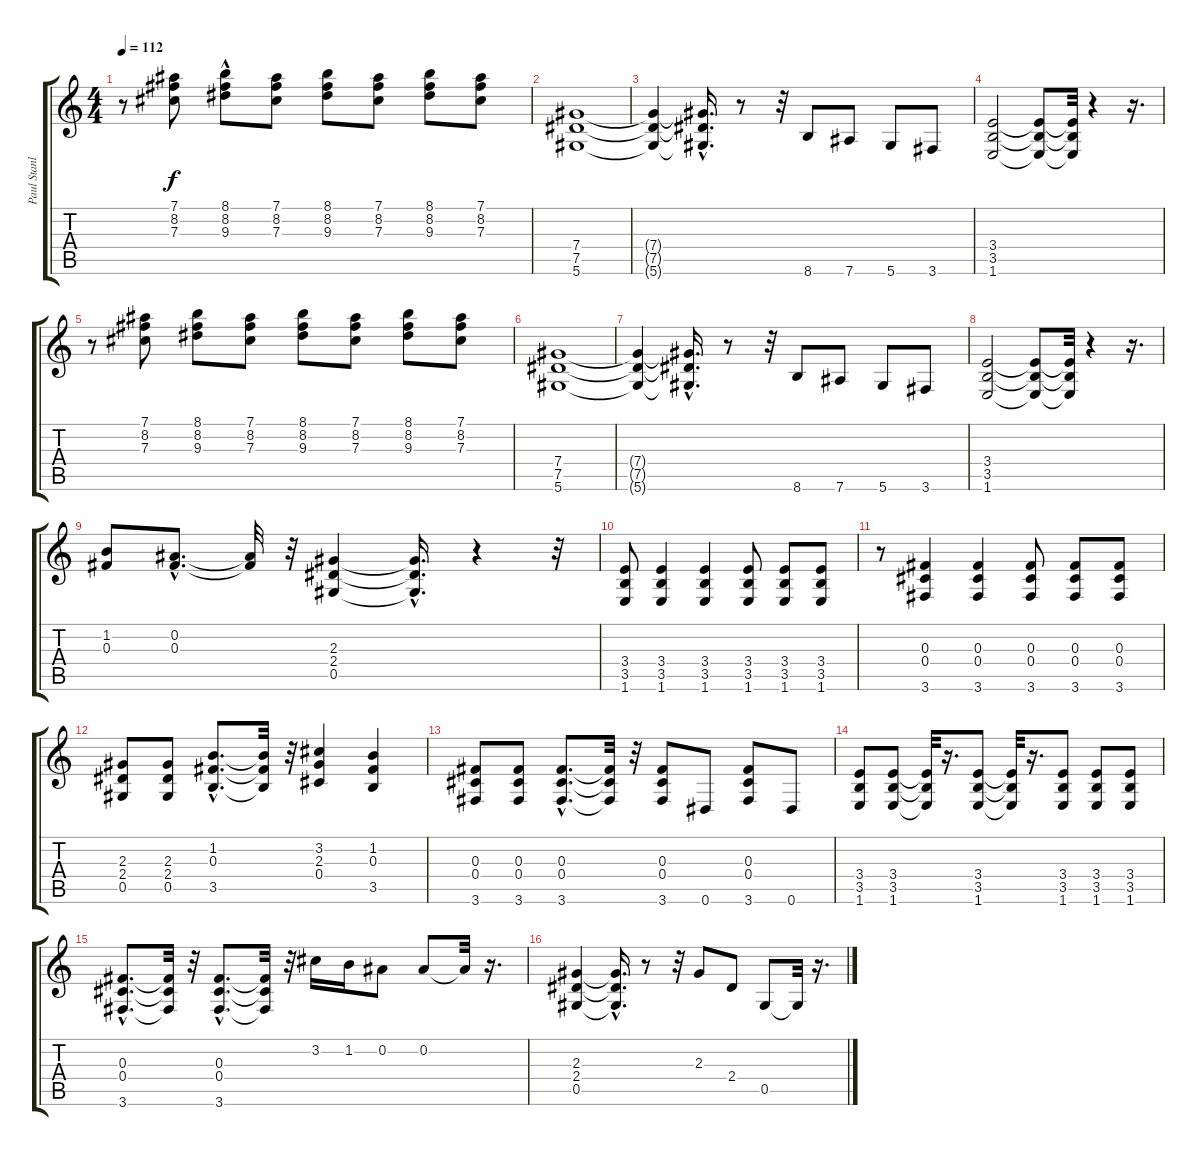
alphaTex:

\track ("Paul Stanley" "Paul Stanl") {instrument distortionguitar}
\staff {score tabs}
\tuning (Eb4 Bb3 Gb3 Db3 Ab2 Eb2) {hide}
\ts (4 4)
\tempo 112
\clef g2
\ks c
r.8{dy f} (7.1 8.2 7.3).8 (8.1{hac} 8.2{hac} 9.3).8 (7.1 8.2 7.3).8 (8.1 8.2 9.3).8 (7.1 8.2 7.3).8 (8.1 8.2 9.3).8 (7.1 8.2 7.3).8 |
(7.4 7.5 5.6).1 |
(7.4{t} 7.5{t} 5.6{t}).4 (7.4{hac t} 7.5{hac t} 5.6{hac t}).16{d} r.8 r.32 8.6.8 7.6.8 5.6.8 3.6.8 |
(3.4 3.5 1.6).2 (3.4{t} 3.5{t} 1.6{t}).8 (3.4{t} 3.5{t} 1.6{t}).32 r.4 r.16{d} |
r.8 (7.1 8.2 7.3).8 (8.1 8.2 9.3).8 (7.1 8.2 7.3).8 (8.1 8.2 9.3).8 (7.1 8.2 7.3).8 (8.1 8.2 9.3).8 (7.1 8.2 7.3).8 |
(7.4 7.5 5.6).1 |
(7.4{t} 7.5{t} 5.6{t}).4 (7.4{hac t} 7.5{hac t} 5.6{hac t}).16{d} r.8 r.32 8.6.8 7.6.8 5.6.8 3.6.8 |
(3.4 3.5 1.6).2 (3.4{t} 3.5{t} 1.6{t}).8 (3.4{t} 3.5{t} 1.6{t}).32 r.4 r.16{d} |
(1.2 0.3).8 (0.2{hac} 0.3{hac}).8{d} (0.2{t} 0.3{t}).32 r.32 (2.3 2.4 0.5).4 (2.3{hac t} 2.4{hac t} 0.5{hac t}).16{d} r.4 r.32 |
(3.4 3.5 1.6).8 (3.4 3.5 1.6).4 (3.4 3.5 1.6).4 (3.4 3.5 1.6).8 (3.4 3.5 1.6).8 (3.4 3.5 1.6).8 |
r.8 (0.3 0.4 3.6).4 (0.3 0.4 3.6).4 (0.3 0.4 3.6).8 (0.3 0.4 3.6).8 (0.3 0.4 3.6).8 |
(2.3 2.4 0.5).8 (2.3 2.4 0.5).8 (1.2{hac} 0.3{hac} 3.5{hac}).8{d} (1.2{t} 0.3{t} 3.5{t}).32 r.32 (3.2 2.3 0.4).4 (1.2 0.3 3.5).4 |
(0.3 0.4 3.6).8 (0.3 0.4 3.6).8 (0.3{hac} 0.4{hac} 3.6{hac}).8{d} (0.3{t} 0.4{t} 3.6{t}).32 r.32 (0.3 0.4 3.6).8 0.6.8 (0.3 0.4 3.6).8 0.6.8 |
(3.4 3.5 1.6).8 (3.4 3.5 1.6).8 (3.4{t} 3.5{t} 1.6{t}).32 r.16{d} (3.4 3.5 1.6).8 (3.4{t} 3.5{t} 1.6{t}).32 r.16{d} (3.4 3.5 1.6).8 (3.4 3.5 1.6).8 (3.4 3.5 1.6).8 |
(0.3{hac} 0.4{hac} 3.6{hac}).8{d} (0.3{t} 0.4{t} 3.6{t}).32 r.32 (0.3{hac} 0.4{hac} 3.6{hac}).8{d} (0.3{t} 0.4{t} 3.6{t}).32 r.32 3.2.16 1.2.16 0.2.8 0.2.8 0.2{t}.32 r.16{d} |
(2.3 2.4 0.5).4 (2.3{hac t} 2.4{hac t} 0.5{hac t}).16{d} r.8 r.32 2.3.8 2.4.8 0.5.8 0.5{t}.32 r.16{d}
